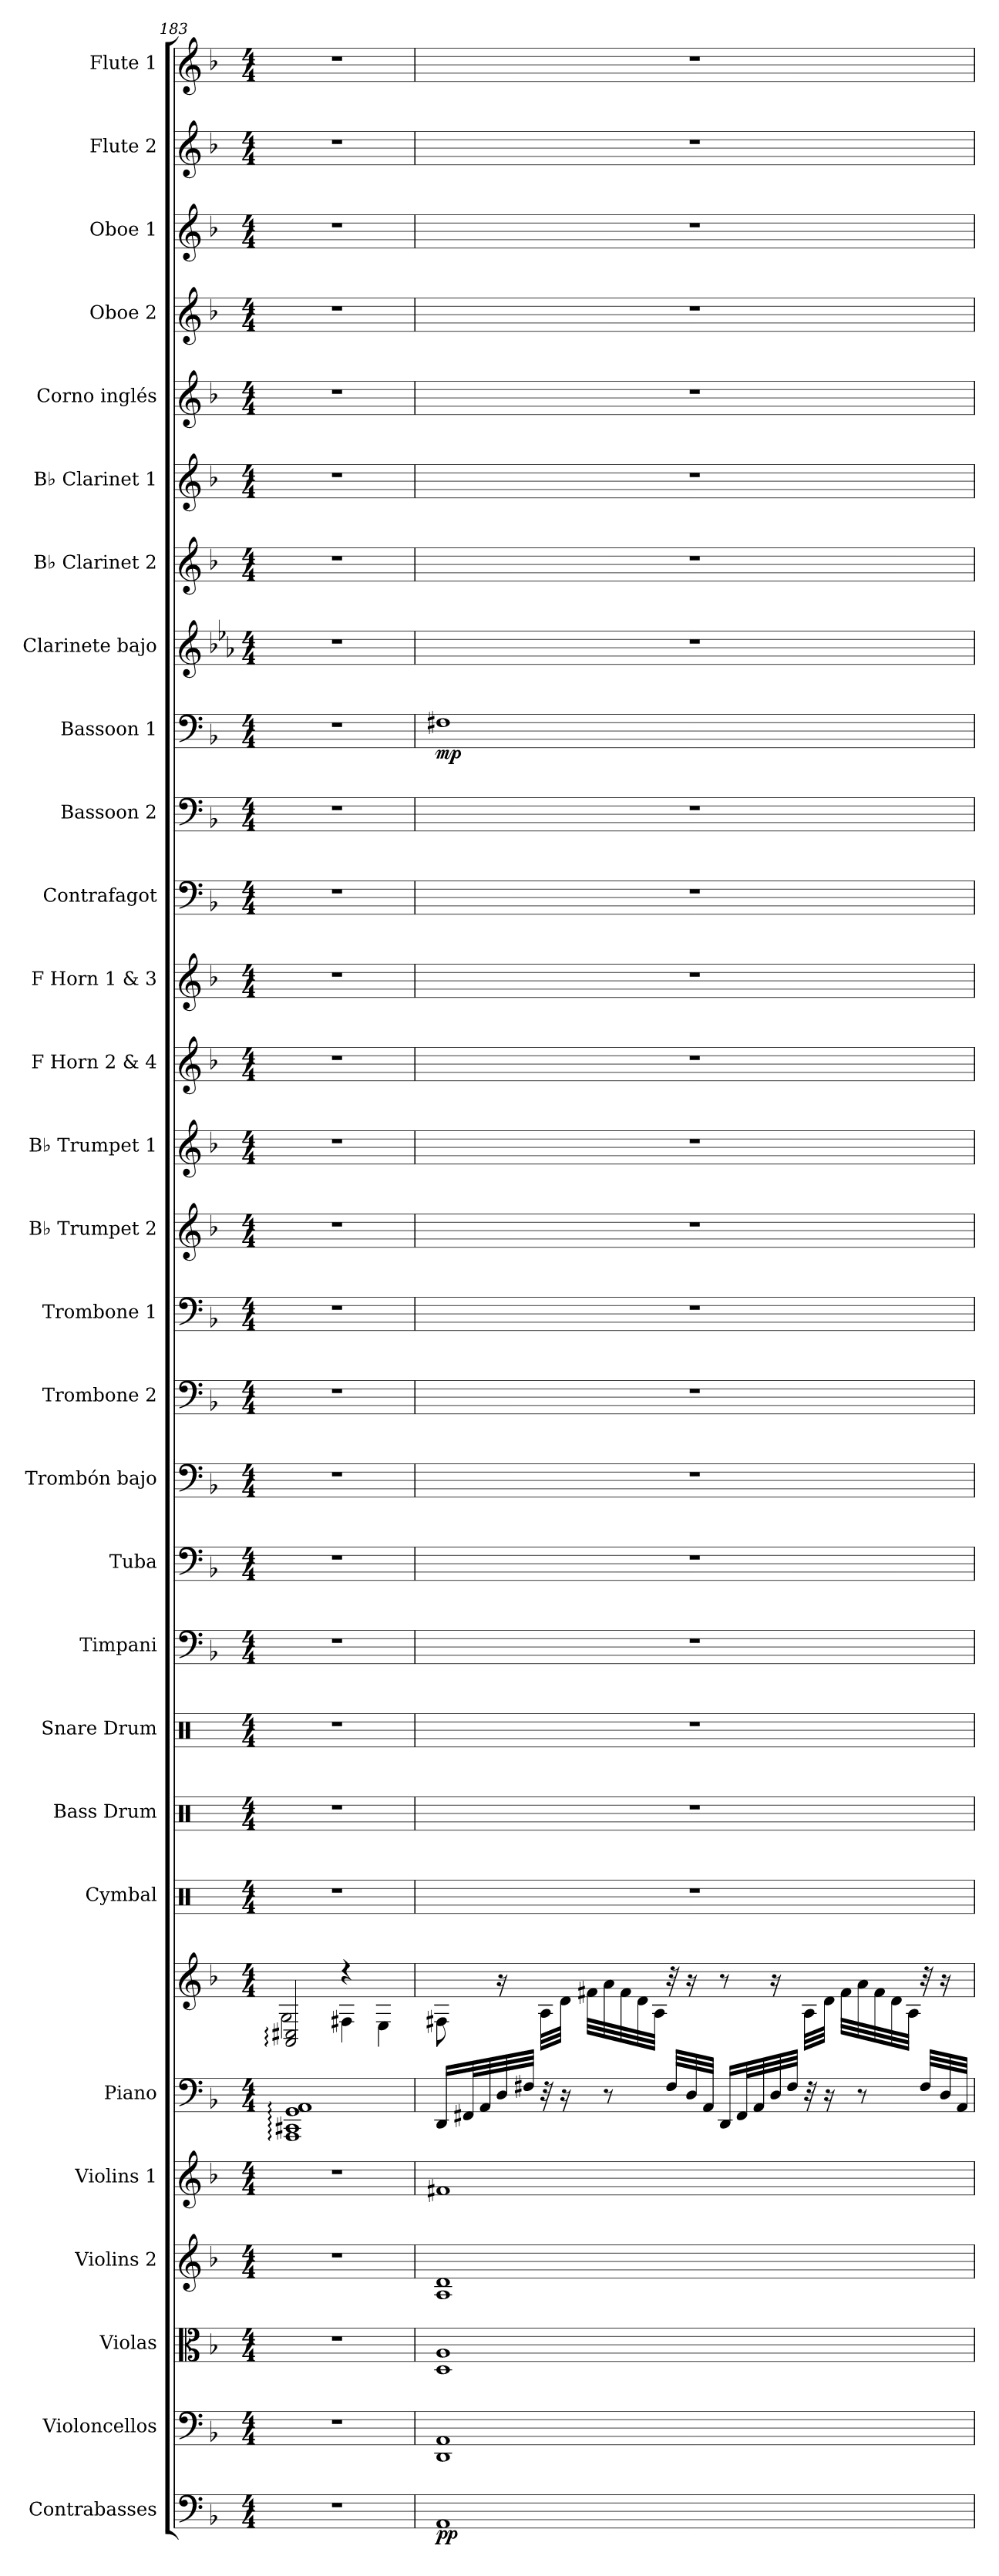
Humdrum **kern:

**kern	**dynam	**kern	**kern	**kern	**kern	**kern	**kern	**kern	**kern	**kern	**kern	**kern	**kern	**kern	**kern	**kern	**kern	**kern	**kern	**kern	**kern	**kern	**dynam	**kern	**kern	**kern	**kern	**kern	**kern	**kern	**kern
*part29	*part29	*part28	*part27	*part26	*part25	*part24	*part24	*part23	*part22	*part21	*part20	*part19	*part18	*part17	*part16	*part15	*part14	*part13	*part12	*part11	*part10	*part9	*part9	*part8	*part7	*part6	*part5	*part4	*part3	*part2	*part1
*staff30	*staff30	*staff29	*staff28	*staff27	*staff26	*staff25	*staff24	*staff23	*staff22	*staff21	*staff20	*staff19	*staff18	*staff17	*staff16	*staff15	*staff14	*staff13	*staff12	*staff11	*staff10	*staff9	*staff9	*staff8	*staff7	*staff6	*staff5	*staff4	*staff3	*staff2	*staff1
*I"Contrabasses	*	*I"Violoncellos	*I"Violas	*I"Violins 2	*I"Violins 1	*I"Piano	*	*I"Cymbal	*I"Bass Drum	*I"Snare Drum	*I"Timpani	*I"Tuba	*I"Trombón bajo	*I"Trombone 2	*I"Trombone 1	*I"B♭ Trumpet 2	*I"B♭ Trumpet 1	*I"F Horn 2 &amp; 4	*I"F Horn 1 &amp; 3	*I"Contrafagot	*I"Bassoon 2	*I"Bassoon 1	*	*I"Clarinete bajo	*I"B♭ Clarinet 2	*I"B♭ Clarinet 1	*I"Corno inglés	*I"Oboe 2	*I"Oboe 1	*I"Flute 2	*I"Flute 1
*I'Cbs.	*	*I'Vcs.	*I'Vlas.	*I'Vlns. 2	*I'Vlns. 1	*I'Pno.	*	*I'Cym.	*I'B. Dr.	*I'Sn. Dr.	*I'Timp.	*I'Tba.	*I'Tbn. B.	*I'Tbn. 2	*I'Tbn. 1	*I'B♭ Tpt. 2	*I'B♭ Tpt. 1	*I'F Hn. 2 4	*I'F Hn. 1 3	*I'Cfag.	*I'Bsn. 2	*I'Bsn. 1	*	*I'Cl. B.	*I'B♭ Cl. 2	*I'B♭ Cl. 1	*I'Cor. Ingl.	*I'Ob. 2	*I'Ob. 1	*I'Fl. 2	*I'Fl. 1
*clefF4	*	*clefF4	*clefC3	*clefG2	*clefG2	*clefF4	*clefG2	*clefX	*clefX	*clefX	*clefF4	*clefF4	*clefF4	*clefF4	*clefF4	*clefG2	*clefG2	*clefG2	*clefG2	*clefF4	*clefF4	*clefF4	*	*clefG2	*clefG2	*clefG2	*clefG2	*clefG2	*clefG2	*clefG2	*clefG2
*ITrd7c12	*	*	*	*	*	*	*	*	*	*	*	*	*	*	*	*ITrd1c2	*ITrd1c2	*ITrd4c7	*ITrd4c7	*ITrd7c12	*	*	*	*ITrd8c14	*ITrd1c2	*ITrd1c2	*ITrd4c7	*	*	*	*
*k[b-]	*	*k[b-]	*k[b-]	*k[b-]	*k[b-]	*k[b-]	*k[b-]	*k[]	*k[]	*k[]	*k[b-]	*k[b-]	*k[b-]	*k[b-]	*k[b-]	*k[b-e-a-]	*k[b-e-a-]	*k[b-e-]	*k[b-e-]	*k[b-]	*k[b-]	*k[b-]	*	*k[b-e-a-]	*k[b-e-a-]	*k[b-e-a-]	*k[b-e-]	*k[b-]	*k[b-]	*k[b-]	*k[b-]
*M4/4	*	*M4/4	*M4/4	*M4/4	*M4/4	*M4/4	*M4/4	*M4/4	*M4/4	*M4/4	*M4/4	*M4/4	*M4/4	*M4/4	*M4/4	*M4/4	*M4/4	*M4/4	*M4/4	*M4/4	*M4/4	*M4/4	*	*M4/4	*M4/4	*M4/4	*M4/4	*M4/4	*M4/4	*M4/4	*M4/4
=183	=183	=183	=183	=183	=183	=183	=183	=183	=183	=183	=183	=183	=183	=183	=183	=183	=183	=183	=183	=183	=183	=183	=183	=183	=183	=183	=183	=183	=183	=183	=183
*	*	*	*	*	*	*	*^	*	*	*	*	*	*	*	*	*	*	*	*	*	*	*	*	*	*	*	*	*	*	*	*
1r	.	1r	1r	1r	1r	1AAA: 1CC#X: 1GG: 1AA:	2AA/: 2C#X/:	2G\	1r	1r	1r	1r	1r	1r	1r	1r	1r	1r	1r	1r	1r	1r	1r	.	1r	1r	1r	1r	1r	1r	1r	1r
.	.	.	.	.	.	.	4r	4F#X\	.	.	.	.	.	.	.	.	.	.	.	.	.	.	.	.	.	.	.	.	.	.	.	.
.	.	.	.	.	.	.	4ryy	4E\	.	.	.	.	.	.	.	.	.	.	.	.	.	.	.	.	.	.	.	.	.	.	.	.
!!LO:PB:g=z
=184	=184	=184	=184	=184	=184	=184	=184	=184	=184	=184	=184	=184	=184	=184	=184	=184	=184	=184	=184	=184	=184	=184	=184	=184	=184	=184	=184	=184	=184	=184	=184	=184
!	!LO:DY:b	!	!	!	!	!	!	!	!	!	!	!	!	!	!	!	!	!	!	!	!	!	!	!LO:DY:b	!	!	!	!	!	!	!	!
*	*	*	*	*	*	*	*v	*v	*	*	*	*	*	*	*	*	*	*	*	*	*	*	*	*	*	*	*	*	*	*	*	*
1AAA	pp	1DD 1AA	1D 1A	1A 1d	1f#X	16DD/LL	8F#X\	1r	1r	1r	1r	1r	1r	1r	1r	1r	1r	1r	1r	1r	1r	1F#X	mp	1r	1r	1r	1r	1r	1r	1r	1r
.	.	.	.	.	.	32FF#X/L	.	.	.	.	.	.	.	.	.	.	.	.	.	.	.	.	.	.	.	.	.	.	.	.	.
.	.	.	.	.	.	32AA/	.	.	.	.	.	.	.	.	.	.	.	.	.	.	.	.	.	.	.	.	.	.	.	.	.
.	.	.	.	.	.	32D/	16r	.	.	.	.	.	.	.	.	.	.	.	.	.	.	.	.	.	.	.	.	.	.	.	.
.	.	.	.	.	.	32F#X/JJJ	.	.	.	.	.	.	.	.	.	.	.	.	.	.	.	.	.	.	.	.	.	.	.	.	.
.	.	.	.	.	.	32r	32A\LLL	.	.	.	.	.	.	.	.	.	.	.	.	.	.	.	.	.	.	.	.	.	.	.	.
.	.	.	.	.	.	16r	32d\JJJ	.	.	.	.	.	.	.	.	.	.	.	.	.	.	.	.	.	.	.	.	.	.	.	.
.	.	.	.	.	.	.	32f#X\LLL	.	.	.	.	.	.	.	.	.	.	.	.	.	.	.	.	.	.	.	.	.	.	.	.
.	.	.	.	.	.	8r	32a\	.	.	.	.	.	.	.	.	.	.	.	.	.	.	.	.	.	.	.	.	.	.	.	.
.	.	.	.	.	.	.	32f#\	.	.	.	.	.	.	.	.	.	.	.	.	.	.	.	.	.	.	.	.	.	.	.	.
.	.	.	.	.	.	.	32d\	.	.	.	.	.	.	.	.	.	.	.	.	.	.	.	.	.	.	.	.	.	.	.	.
.	.	.	.	.	.	.	32A\JJJ	.	.	.	.	.	.	.	.	.	.	.	.	.	.	.	.	.	.	.	.	.	.	.	.
.	.	.	.	.	.	32F#/LLL	32r	.	.	.	.	.	.	.	.	.	.	.	.	.	.	.	.	.	.	.	.	.	.	.	.
.	.	.	.	.	.	32D/	16r	.	.	.	.	.	.	.	.	.	.	.	.	.	.	.	.	.	.	.	.	.	.	.	.
.	.	.	.	.	.	32AA/JJJ	.	.	.	.	.	.	.	.	.	.	.	.	.	.	.	.	.	.	.	.	.	.	.	.	.
.	.	.	.	.	.	16DD/LL	8r	.	.	.	.	.	.	.	.	.	.	.	.	.	.	.	.	.	.	.	.	.	.	.	.
.	.	.	.	.	.	32FF#/L	.	.	.	.	.	.	.	.	.	.	.	.	.	.	.	.	.	.	.	.	.	.	.	.	.
.	.	.	.	.	.	32AA/	.	.	.	.	.	.	.	.	.	.	.	.	.	.	.	.	.	.	.	.	.	.	.	.	.
.	.	.	.	.	.	32D/	16r	.	.	.	.	.	.	.	.	.	.	.	.	.	.	.	.	.	.	.	.	.	.	.	.
.	.	.	.	.	.	32F#/JJJ	.	.	.	.	.	.	.	.	.	.	.	.	.	.	.	.	.	.	.	.	.	.	.	.	.
.	.	.	.	.	.	32r	32A\LLL	.	.	.	.	.	.	.	.	.	.	.	.	.	.	.	.	.	.	.	.	.	.	.	.
.	.	.	.	.	.	16r	32d\JJJ	.	.	.	.	.	.	.	.	.	.	.	.	.	.	.	.	.	.	.	.	.	.	.	.
.	.	.	.	.	.	.	32f#\LLL	.	.	.	.	.	.	.	.	.	.	.	.	.	.	.	.	.	.	.	.	.	.	.	.
.	.	.	.	.	.	8r	32a\	.	.	.	.	.	.	.	.	.	.	.	.	.	.	.	.	.	.	.	.	.	.	.	.
.	.	.	.	.	.	.	32f#\	.	.	.	.	.	.	.	.	.	.	.	.	.	.	.	.	.	.	.	.	.	.	.	.
.	.	.	.	.	.	.	32d\	.	.	.	.	.	.	.	.	.	.	.	.	.	.	.	.	.	.	.	.	.	.	.	.
.	.	.	.	.	.	.	32A\JJJ	.	.	.	.	.	.	.	.	.	.	.	.	.	.	.	.	.	.	.	.	.	.	.	.
.	.	.	.	.	.	32F#/LLL	32r	.	.	.	.	.	.	.	.	.	.	.	.	.	.	.	.	.	.	.	.	.	.	.	.
.	.	.	.	.	.	32D/	16r	.	.	.	.	.	.	.	.	.	.	.	.	.	.	.	.	.	.	.	.	.	.	.	.
.	.	.	.	.	.	32AA/JJJ	.	.	.	.	.	.	.	.	.	.	.	.	.	.	.	.	.	.	.	.	.	.	.	.	.
=	=	=	=	=	=	=	=	=	=	=	=	=	=	=	=	=	=	=	=	=	=	=	=	=	=	=	=	=	=	=	=
*-	*-	*-	*-	*-	*-	*-	*-	*-	*-	*-	*-	*-	*-	*-	*-	*-	*-	*-	*-	*-	*-	*-	*-	*-	*-	*-	*-	*-	*-	*-	*-
